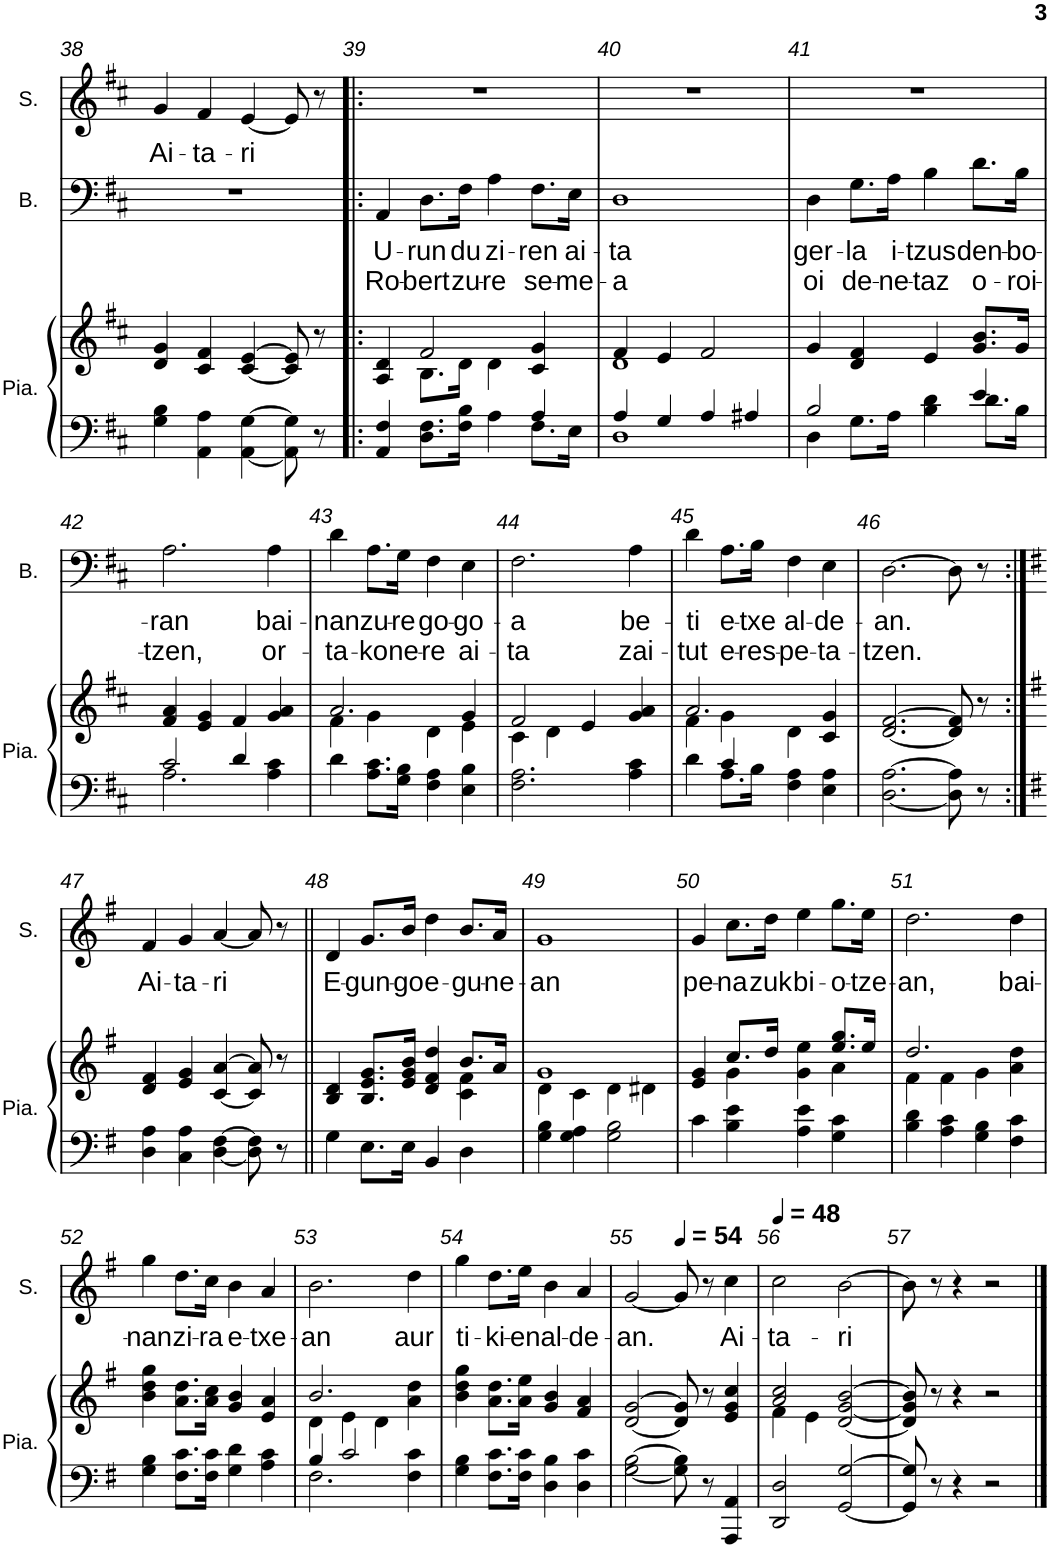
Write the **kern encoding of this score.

**kern	**kern	**kern	**text	**text	**kern	**text	**kern
*part4	*part4	*part3	*part3	*part3	*part2	*part2	*part1
*staff5	*staff4	*staff3	*staff3	*staff3	*staff2	*staff2	*staff1
*I"Piano	*	*I"Basse	*	*	*I"Soprano	*	*I"Violon 1
*I'Pia.	*	*I'B.	*	*	*I'S.	*	*I'Vln. 1
!!LO:PB:g=z
*clefF4	*clefG2	*clefF4	*	*	*clefG2	*	*clefG2
*k[f#c#]	*k[f#c#]	*k[f#c#]	*	*	*k[f#c#]	*	*k[f#c#]
*M4/4	*M4/4	*M4/4	*	*	*M4/4	*	*M4/4
=38	=38	=38	=38	=38	=38	=38	=38
!	!	!	!	!	!	!LO:LY:b	!
4G\ 4B\	4d/ 4g/	1r	.	.	4g/	Ai-	1r
!	!	!	!	!	!	!LO:LY:b	!
4AA\ 4A\	4c#/ 4f#/	.	.	.	4f#/	-ta-	.
!	!	!	!	!	!	!LO:LY:b	!
[4AA\ [4G\	[4c#/ [4e/	.	.	.	[4e/	-ri	.
8AA\] 8G\]	8c#/] 8e/]	.	.	.	8e/]	.	.
8r	8r	.	.	.	8r	.	.
=39!|:	=39!|:	=39!|:	=39!|:	=39!|:	=39!|:	=39!|:	=39!|:
*^	*^	*	*	*	*	*	*
!	!	!	!	!	!LO:LY:b	!LO:LY:b	!	!	!
4AA/ 4F#/	2.ryy	4A/ 4d/	4ryy	4AA/	U-	Ro-	1r	.	1r
!	!	!	!	!	!LO:LY:b	!LO:LY:b	!	!	!
8.D\ 8.F#\L	.	2f#/	8.B\L	8.D\L	-run	-bert	.	.	.
!	!	!	!	!	!LO:LY:b	!LO:LY:b	!	!	!
16F#\ 16B\Jk	.	.	16d\Jk	16F#\Jk	du	zu-	.	.	.
!	!	!	!	!	!LO:LY:b	!LO:LY:b	!	!	!
4A\	.	.	4d\	4A\	zi-	-re	.	.	.
!	!	!	!	!	!LO:LY:b	!LO:LY:b	!	!	!
4A/	8.F#\L	4c#/ 4g/	4ryy	8.F#\L	-ren	se-	.	.	.
!	!	!	!	!	!LO:LY:b	!LO:LY:b	!	!	!
.	16E\Jk	.	.	16E\Jk	ai-	-me-	.	.	.
=40	=40	=40	=40	=40	=40	=40	=40	=40	=40
!	!	!	!	!	!LO:LY:b	!LO:LY:b	!	!	!
4A/	1D	4f#/	1d	1D	-ta	-a	1r	.	1r
4G/	.	4e/	.	.	.	.	.	.	.
4A/	.	2f#/	.	.	.	.	.	.	.
4A#X/	.	.	.	.	.	.	.	.	.
*	*	*v	*v	*	*	*	*	*	*
=41	=41	=41	=41	=41	=41	=41	=41	=41
!	!	!	!	!LO:LY:b	!LO:LY:b	!	!	!
2B/	4D\	4g/	4D\	ger-	oi	1r	.	1r
!	!	!	!	!LO:LY:b	!LO:LY:b	!	!	!
.	8.G\L	4d/ 4f#/	8.G\L	-la	de-	.	.	.
!	!	!	!	!LO:LY:b	!LO:LY:b	!	!	!
.	16A\Jk	.	16A\Jk	i-	-ne-	.	.	.
!	!	!	!	!LO:LY:b	!LO:LY:b	!	!	!
4B\ 4d\	4ryy	4e/	4B\	-tzus	-taz	.	.	.
!	!	!	!	!LO:LY:b	!LO:LY:b	!	!	!
4e/	8.d\L	8.g/ 8.b/L	8.d\L	den-	o-	.	.	.
!	!	!	!	!LO:LY:b	!LO:LY:b	!	!	!
.	16B\Jk	16g/Jk	16B\Jk	-bo-	-roi-	.	.	.
!!LO:LB:g=z
=42	=42	=42	=42	=42	=42	=42	=42	=42
!	!	!	!	!LO:LY:b	!LO:LY:b	!	!	!
2c#/	2.A\	4f#/ 4a/	2.A\	-ran	-tzen,	1r	.	1r
.	.	4e/ 4g/	.	.	.	.	.	.
4d/	.	4f#/	.	.	.	.	.	.
!	!	!	!	!LO:LY:b	!LO:LY:b	!	!	!
4A\ 4c#\	4ryy	4g/ 4a/	4A\	bai-	or-	.	.	.
=43	=43	=43	=43	=43	=43	=43	=43	=43
*	*	*^	*	*	*	*	*	*
!	!	!	!	!	!LO:LY:b	!LO:LY:b	!	!	!
*v	*v	*	*	*	*	*	*	*	*
4d\	2.a/	4f#\	4d\	-nan	-ta-	1r	.	1r
!	!	!	!	!LO:LY:b	!LO:LY:b	!	!	!
8.A\ 8.c#\L	.	4g\	8.A\L	zu-	-ko	.	.	.
!	!	!	!	!LO:LY:b	!LO:LY:b	!	!	!
16G\ 16B\Jk	.	.	16G\Jk	-re	ne-	.	.	.
!	!	!	!	!LO:LY:b	!LO:LY:b	!	!	!
4F#\ 4A\	.	4d\	4F#\	go-	-re	.	.	.
!	!	!	!	!LO:LY:b	!LO:LY:b	!	!	!
4E\ 4B\	4g/	4e\	4E\	-go-	ai-	.	.	.
=44	=44	=44	=44	=44	=44	=44	=44	=44
!	!	!	!	!LO:LY:b	!LO:LY:b	!	!	!
2.F#\ 2.A\	2f#/	4c#\	2.F#\	-a	-ta	1r	.	1r
.	.	4d\	.	.	.	.	.	.
.	4e/	2ryy	.	.	.	.	.	.
!	!	!	!	!LO:LY:b	!LO:LY:b	!	!	!
4A\ 4c#\	4g/ 4a/	.	4A\	be-	zai-	.	.	.
=45	=45	=45	=45	=45	=45	=45	=45	=45
*^	*	*	*	*	*	*	*	*
!	!	!	!	!	!LO:LY:b	!LO:LY:b	!	!	!
4d\	4ryy	2.a/	4f#\	4d\	-ti	-tut	1r	.	1r
!	!	!	!	!	!LO:LY:b	!LO:LY:b	!	!	!
4c#/	8.A\L	.	4g\	8.A\L	e-	e-	.	.	.
!	!	!	!	!	!LO:LY:b	!LO:LY:b	!	!	!
.	16B\Jk	.	.	16B\Jk	-txe	-res-	.	.	.
!	!	!	!	!	!LO:LY:b	!LO:LY:b	!	!	!
4F#\ 4A\	2ryy	.	4d\	4F#\	al-	-pe-	.	.	.
!	!	!	!	!	!LO:LY:b	!LO:LY:b	!	!	!
4E\ 4A\	.	4c#/ 4g/	4ryy	4E\	-de-	-ta-	.	.	.
*v	*v	*	*	*	*	*	*	*	*
=46	=46	=46	=46	=46	=46	=46	=46	=46
!	!	!	!	!LO:LY:b	!LO:LY:b	!	!	!
*	*v	*v	*	*	*	*	*	*
[2.D\ [2.A\	[2.d/ [2.f#/	[2.D\	-an.	-tzen.	1r	.	1r
8D\] 8A\]	8d/] 8f#/]	8D\]	.	.	.	.	.
8r	8r	8r	.	.	.	.	.
!!LO:LB:g=z
=47:|!	=47:|!	=47:|!	=47:|!	=47:|!	=47:|!	=47:|!	=47:|!
*k[f#]	*k[f#]	*k[f#]	*	*	*k[f#]	*	*k[f#]
!	!	!	!	!	!	!LO:LY:b	!
4D\ 4A\	4d/ 4f#/	1r	.	.	4f#/	Ai-	1r
!	!	!	!	!	!	!LO:LY:b	!
4C\ 4A\	4e/ 4g/	.	.	.	4g/	-ta-	.
!	!	!	!	!	!	!LO:LY:b	!
[4D\ [4F#\	[4c/ [4a/	.	.	.	[4a/	-ri	.
8D\] 8F#\]	8c/] 8a/]	.	.	.	8a/]	.	.
8r	8r	.	.	.	8r	.	.
=48||	=48||	=48||	=48||	=48||	=48||	=48||	=48||
*	*^	*	*	*	*	*	*
!	!	!	!	!	!	!	!LO:LY:b	!
4G\	4B/ 4d/	2.ryy	1r	.	.	4d/	E-	1r
!	!	!	!	!	!	!	!LO:LY:b	!
8.E\L	8.B/ 8.e/ 8.g/L	.	.	.	.	8.g/L	-gun-	.
!	!	!	!	!	!	!	!LO:LY:b	!
16E\Jk	16e/ 16g/ 16b/Jk	.	.	.	.	16b/Jk	-go	.
!	!	!	!	!	!	!	!LO:LY:b	!
4BB/	4d/ 4f#/ 4dd/	.	.	.	.	4dd\	e-	.
!	!	!	!	!	!	!	!LO:LY:b	!
4D\	8.b/L	4c\ 4f#\	.	.	.	8.b/L	-gu-	.
!	!	!	!	!	!	!	!LO:LY:b	!
.	16a/Jk	.	.	.	.	16a/Jk	-ne-	.
=49	=49	=49	=49	=49	=49	=49	=49	=49
!	!	!	!	!	!	!	!LO:LY:b	!
4G\ 4B\	1g	4d\	1r	.	.	1g	-an	1r
4G\ 4A\	.	4c\	.	.	.	.	.	.
2G\ 2B\	.	4d\	.	.	.	.	.	.
.	.	4d#X\	.	.	.	.	.	.
=50	=50	=50	=50	=50	=50	=50	=50	=50
!	!	!	!	!	!	!	!LO:LY:b	!
4c\	4e/ 4g/	4ryy	1r	.	.	4g/	pe-	1r
!	!	!	!	!	!	!	!LO:LY:b	!
4B\ 4e\	8.cc/L	4g\	.	.	.	8.cc\L	-na	.
!	!	!	!	!	!	!	!LO:LY:b	!
.	16dd/Jk	.	.	.	.	16dd\Jk	zuk	.
!	!	!	!	!	!	!	!LO:LY:b	!
4A\ 4e\	4g\ 4ee\	4ryy	.	.	.	4ee\	bi-	.
!	!	!	!	!	!	!	!LO:LY:b	!
4G\ 4c\	8.ee/ 8.gg/L	4a\	.	.	.	8.gg\L	-o-	.
!	!	!	!	!	!	!	!LO:LY:b	!
.	16ee/Jk	.	.	.	.	16ee\Jk	-tze-	.
=51	=51	=51	=51	=51	=51	=51	=51	=51
!	!	!	!	!	!	!	!LO:LY:b	!
4B\ 4d\	2.dd/	4f#\	1r	.	.	2.dd\	-an,	1r
4A\ 4c\	.	4f#\	.	.	.	.	.	.
4G\ 4B\	.	4g\	.	.	.	.	.	.
!	!	!	!	!	!	!	!LO:LY:b	!
4F#\ 4c\	4a\ 4dd\	4ryy	.	.	.	4dd\	bai-	.
!!LO:LB:g=z
=52	=52	=52	=52	=52	=52	=52	=52	=52
!	!	!	!	!	!	!	!LO:LY:b	!
*	*v	*v	*	*	*	*	*	*
4G\ 4B\	4b\ 4dd\ 4gg\	1r	.	.	4gg\	-nan	1r
!	!	!	!	!	!	!LO:LY:b	!
8.F#\ 8.c\L	8.a\ 8.dd\L	.	.	.	8.dd\L	zi-	.
!	!	!	!	!	!	!LO:LY:b	!
16F#\ 16c\Jk	16a\ 16cc\Jk	.	.	.	16cc\Jk	-ra	.
!	!	!	!	!	!	!LO:LY:b	!
4G\ 4d\	4g/ 4b/	.	.	.	4b\	e-	.
!	!	!	!	!	!	!LO:LY:b	!
4A\ 4c\	4e/ 4a/	.	.	.	4a/	-txe-	.
=53	=53	=53	=53	=53	=53	=53	=53
*^	*^	*	*	*	*	*	*
!	!	!	!	!	!	!	!	!LO:LY:b	!
4B/	2.F#\	2.b/	4d\	1r	.	.	2.b\	-an	1r
2c/	.	.	4e\	.	.	.	.	.	.
.	.	.	4d\	.	.	.	.	.	.
!	!	!	!	!	!	!	!	!LO:LY:b	!
4F#\ 4c\	4ryy	4a\ 4dd\	4ryy	.	.	.	4dd\	aur	.
=54	=54	=54	=54	=54	=54	=54	=54	=54	=54
!	!	!	!	!	!	!	!	!LO:LY:b	!
*v	*v	*	*	*	*	*	*	*	*
*	*v	*v	*	*	*	*	*	*
4G\ 4B\	4b\ 4dd\ 4gg\	1r	.	.	4gg\	ti-	1r
!	!	!	!	!	!	!LO:LY:b	!
8.F#\ 8.c\L	8.a\ 8.dd\L	.	.	.	8.dd\L	-ki-	.
!	!	!	!	!	!	!LO:LY:b	!
16F#\ 16c\Jk	16a\ 16ee\Jk	.	.	.	16ee\Jk	-en	.
!	!	!	!	!	!	!LO:LY:b	!
4D\ 4B\	4g/ 4b/	.	.	.	4b\	al-	.
!	!	!	!	!	!	!LO:LY:b	!
4D\ 4c\	4f#/ 4a/	.	.	.	4a/	-de-	.
=55	=55	=55	=55	=55	=55	=55	=55
!	!	!	!	!	!	!LO:LY:b	!
*	*	*	*	*	*	*	*^
[2G\ [2B\	[2d/ [2g/	1r	.	.	[2g/	-an.	1r	2ryy
*	*	*	*	*	*	*	*MM54	*
8G\] 8B\]	8d/] 8g/]	.	.	.	8g/]	.	.	2ryy
8r	8r	.	.	.	8r	.	.	.
!	!	!	!	!	!	!LO:LY:b	!	!
4AAA/ 4AA/	4e/ 4g/ 4cc/	.	.	.	4cc\	Ai-	.	.
*	*	*	*	*	*	*	*v	*v
=56	=56	=56	=56	=56	=56	=56	=56
*	*	*	*	*	*MM48	*	*MM48
*	*^	*	*	*	*	*	*^
!	!	!	!	!	!	!	!LO:LY:b	!	!
*	*	*	*	*	*	*	*	*v	*v
2DD/ 2D/	2a/ 2cc/	4f#\	1r	.	.	2cc\	-ta-	1r
.	.	4e\	.	.	.	.	.	.
!	!	!	!	!	!	!	!LO:LY:b	!
[2GG/ [2G/	[2d/ [2g/ [2b/	2ryy	.	.	.	[2b\	-ri	.
*	*v	*v	*	*	*	*	*	*
=57	=57	=57	=57	=57	=57	=57	=57
8GG/] 8G/]	8d/] 8g/] 8b/]	1r	.	.	8b\]	.	1r
8r	8r	.	.	.	8r	.	.
4r	4r	.	.	.	4r	.	.
2r	2r	.	.	.	2r	.	.
==	==	==	==	==	==	==	==
*-	*-	*-	*-	*-	*-	*-	*-
